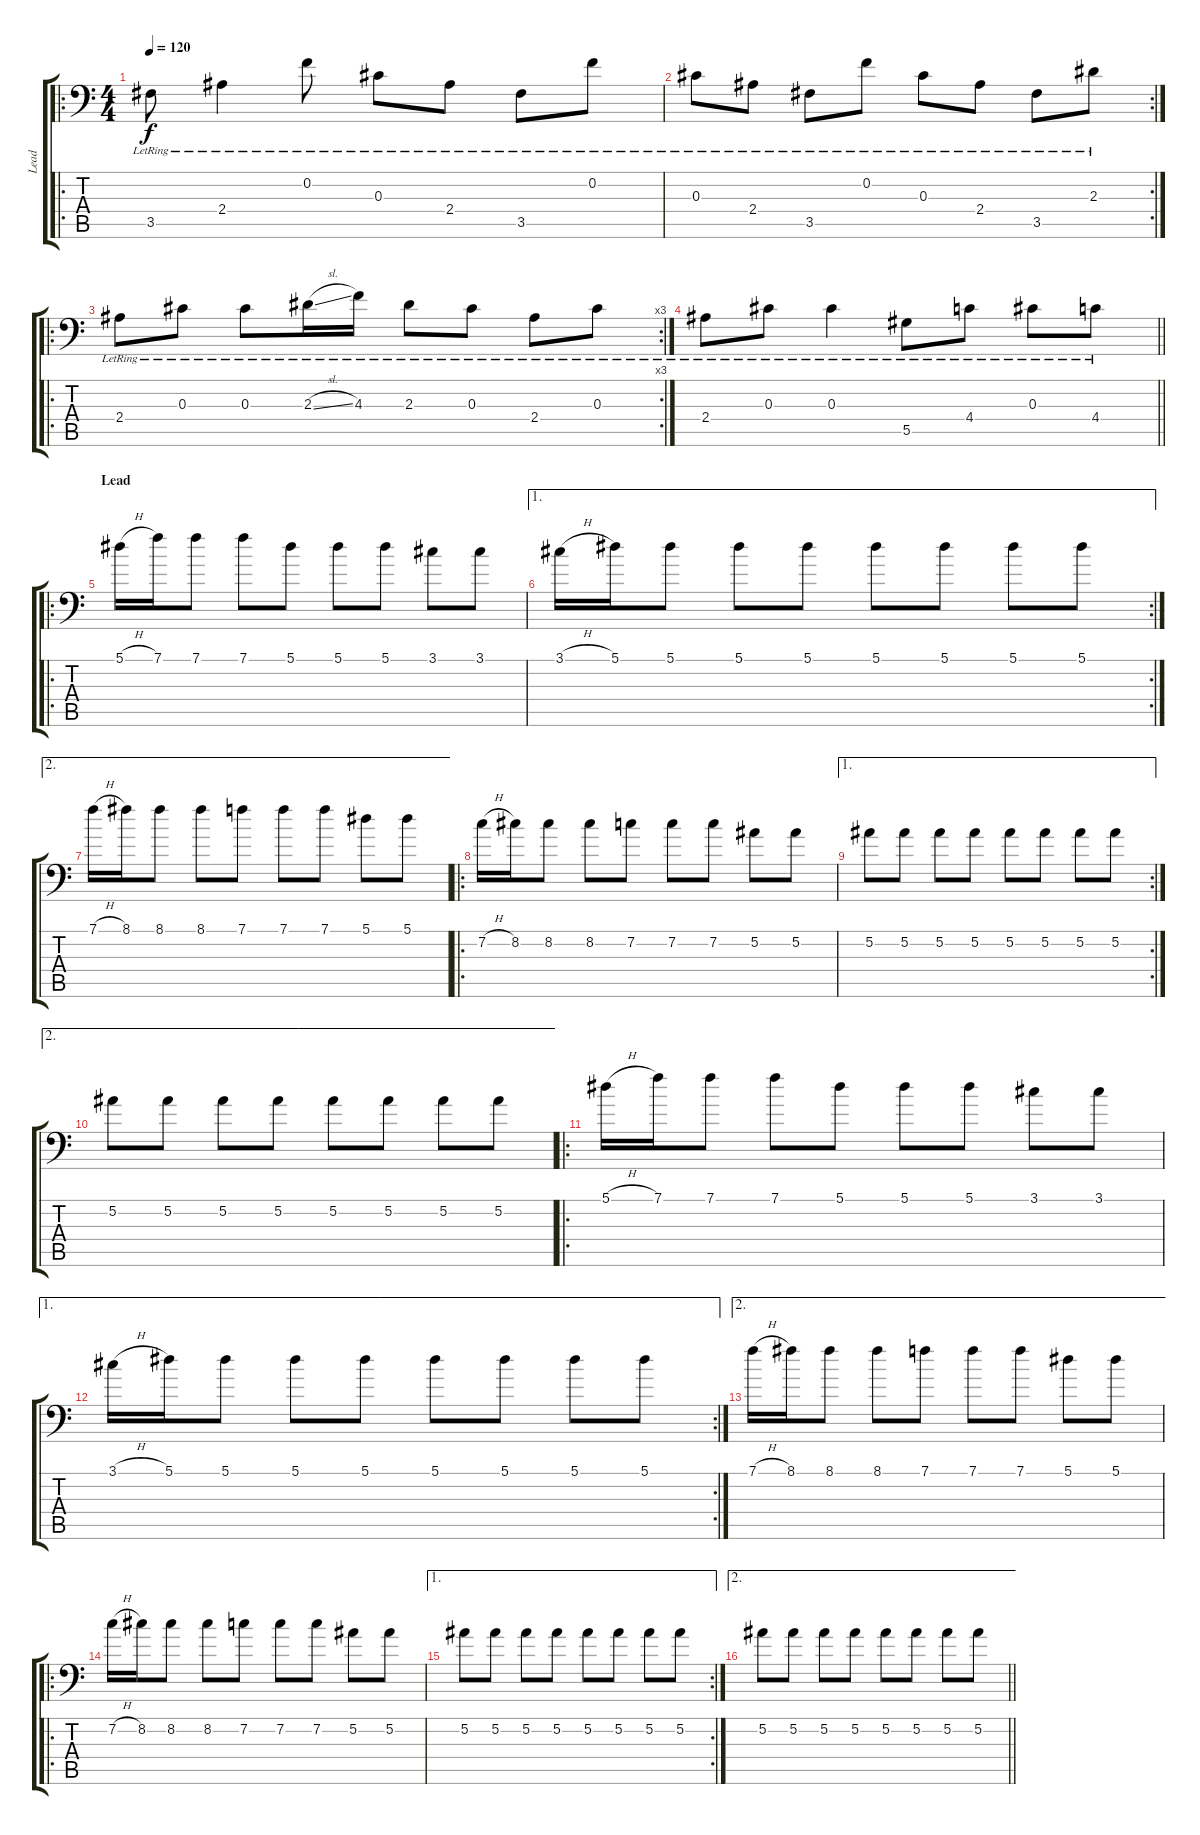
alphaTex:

\track ("Lead" "Lead") {instrument distortionguitar}
\staff {score tabs}
\tuning (Bb3 F3 Db3 Ab2 Eb2 Bb1) {hide}
\ro
\ts (4 4)
\tempo 120
\clef f4
\ks c
3.5{lr}.8{dy f} 2.4{lr}.4 0.2{lr}.8 0.3{lr}.8 2.4{lr}.8 3.5{lr}.8 0.2{lr}.8 |
\rc 2
0.3{lr}.8 2.4{lr}.8 3.5{lr}.8 0.2{lr}.8 0.3{lr}.8 2.4{lr}.8 3.5{lr}.8 2.3{lr}.8 |
\ro
\rc 3
2.4{lr}.8 0.3{lr}.8 0.3{lr}.8 2.3{sl lr}.16 4.3{lr}.16 2.3{lr}.8 0.3{lr}.8 2.4{lr}.8 0.3{lr}.8 |
\barLineRight lightlight
2.4{lr}.8 0.3{lr}.8 0.3{lr}.4 5.5{lr}.8 4.4{lr}.8 0.3{lr}.8 4.4{lr}.8 |
\ro
\section ("" "Lead")
5.1{h}.16 7.1.16 7.1.8 7.1.8 5.1.8 5.1.8 5.1.8 3.1.8 3.1.8 |
\ae 1
\rc 2
3.1{h}.16 5.1.16 5.1.8 5.1.8 5.1.8 5.1.8 5.1.8 5.1.8 5.1.8 |
\ae 2
7.1{h}.16 8.1.16 8.1.8 8.1.8 7.1.8 7.1.8 7.1.8 5.1.8 5.1.8 |
\ro
7.2{h}.16 8.2.16 8.2.8 8.2.8 7.2.8 7.2.8 7.2.8 5.2.8 5.2.8 |
\ae 1
\rc 2
5.2.8 5.2.8 5.2.8 5.2.8 5.2.8 5.2.8 5.2.8 5.2.8 |
\ae 2
5.2.8 5.2.8 5.2.8 5.2.8 5.2.8 5.2.8 5.2.8 5.2.8 |
\ro
5.1{h}.16 7.1.16 7.1.8 7.1.8 5.1.8 5.1.8 5.1.8 3.1.8 3.1.8 |
\ae 1
\rc 2
3.1{h}.16 5.1.16 5.1.8 5.1.8 5.1.8 5.1.8 5.1.8 5.1.8 5.1.8 |
\ae 2
7.1{h}.16 8.1.16 8.1.8 8.1.8 7.1.8 7.1.8 7.1.8 5.1.8 5.1.8 |
\ro
7.2{h}.16 8.2.16 8.2.8 8.2.8 7.2.8 7.2.8 7.2.8 5.2.8 5.2.8 |
\ae 1
\rc 2
5.2.8 5.2.8 5.2.8 5.2.8 5.2.8 5.2.8 5.2.8 5.2.8 |
\ae 2
\barLineRight lightlight
5.2.8 5.2.8 5.2.8 5.2.8 5.2.8 5.2.8 5.2.8 5.2.8
